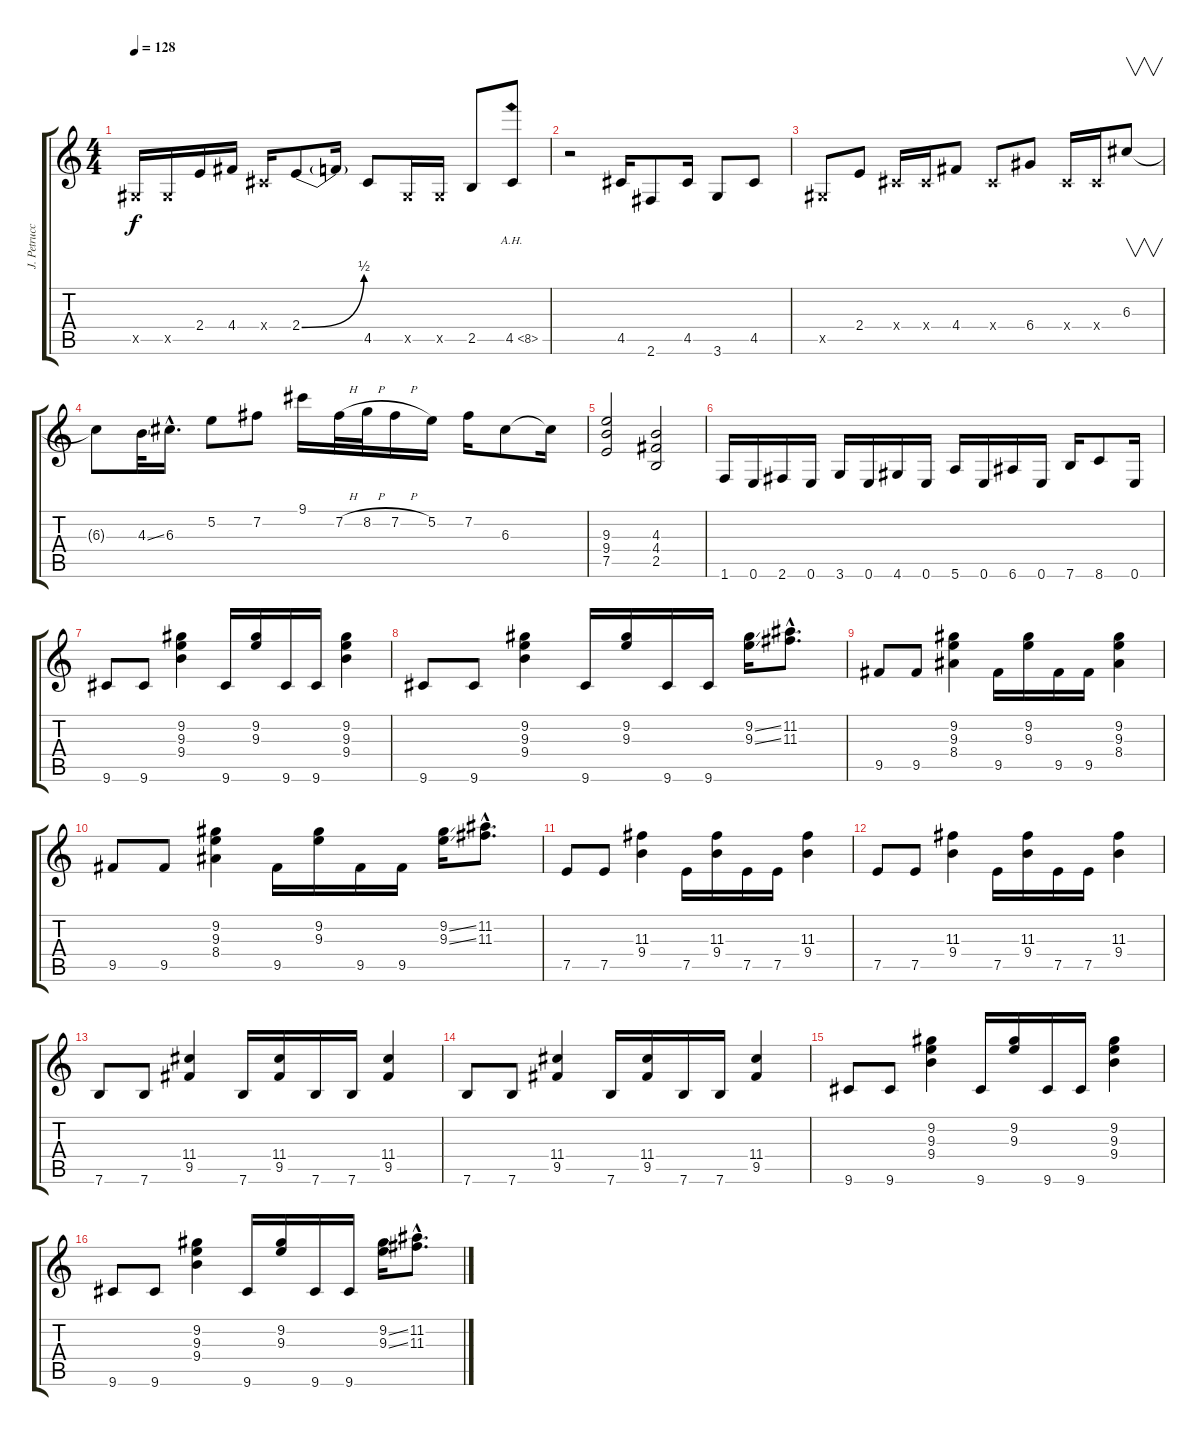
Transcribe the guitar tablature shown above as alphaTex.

\track ("J. Petrucci" "J. Petrucc") {instrument overdrivenguitar}
\staff {score tabs}
\tuning (E4 B3 G3 D3 A2 E2) {hide}
\ts (4 4)
\tempo 128
\clef g2
\ks c
-1.5{x}.16{dy f} -1.5{x}.16 2.4.16 4.4.16 -1.4{x}.16 2.4{be (bend 0 0 60 2)}.8 2.4{t}.16 4.5.8 -1.5{x}.16 -1.5{x}.16 2.5.8 4.5{ah 4}.8 |
r.2 4.5.16 2.6.8 4.5.16 3.6.8 4.5.8 |
-1.5{x}.8 2.4.8 -1.4{x}.16 -1.4{x}.16 4.4.8 -1.4{x}.8 6.4.8 -1.4{x}.16 -1.4{x}.16 6.3.8{v} |
6.3{t}.8 4.3{ss}.32 6.3{hac}.16{d} 5.2.8 7.2.8 9.1.16 7.2{h}.32 8.2{h}.32 7.2{h}.16 5.2.16 7.2.16 6.3.8 6.3{t}.16 |
(9.3 9.4 7.5).2 (4.3 4.4 2.5).2 |
1.6.16 0.6.16 2.6.16 0.6.16 3.6.16 0.6.16 4.6.16 0.6.16 5.6.16 0.6.16 6.6.16 0.6.16 7.6.16 8.6.8 0.6.16 |
9.6.8 9.6.8 (9.2 9.3 9.4).4 9.6.16 (9.2 9.3).16 9.6.16 9.6.16 (9.2 9.3 9.4).4 |
9.6.8 9.6.8 (9.2 9.3 9.4).4 9.6.16 (9.2 9.3).16 9.6.16 9.6.16 (9.2{ss} 9.3{ss}).16 (11.2{hac} 11.3{hac}).8{d} |
9.5.8 9.5.8 (9.2 9.3 8.4).4 9.5.16 (9.2 9.3).16 9.5.16 9.5.16 (9.2 9.3 8.4).4 |
9.5.8 9.5.8 (9.2 9.3 8.4).4 9.5.16 (9.2 9.3).16 9.5.16 9.5.16 (9.2{ss} 9.3{ss}).16 (11.2{hac} 11.3{hac}).8{d} |
7.5.8 7.5.8 (11.3 9.4).4 7.5.16 (11.3 9.4).16 7.5.16 7.5.16 (11.3 9.4).4 |
7.5.8 7.5.8 (11.3 9.4).4 7.5.16 (11.3 9.4).16 7.5.16 7.5.16 (11.3 9.4).4 |
7.6.8 7.6.8 (11.4 9.5).4 7.6.16 (11.4 9.5).16 7.6.16 7.6.16 (11.4 9.5).4 |
7.6.8 7.6.8 (11.4 9.5).4 7.6.16 (11.4 9.5).16 7.6.16 7.6.16 (11.4 9.5).4 |
9.6.8 9.6.8 (9.2 9.3 9.4).4 9.6.16 (9.2 9.3).16 9.6.16 9.6.16 (9.2 9.3 9.4).4 |
9.6.8 9.6.8 (9.2 9.3 9.4).4 9.6.16 (9.2 9.3).16 9.6.16 9.6.16 (9.2{ss} 9.3{ss}).16 (11.2{hac} 11.3{hac}).8{d}
